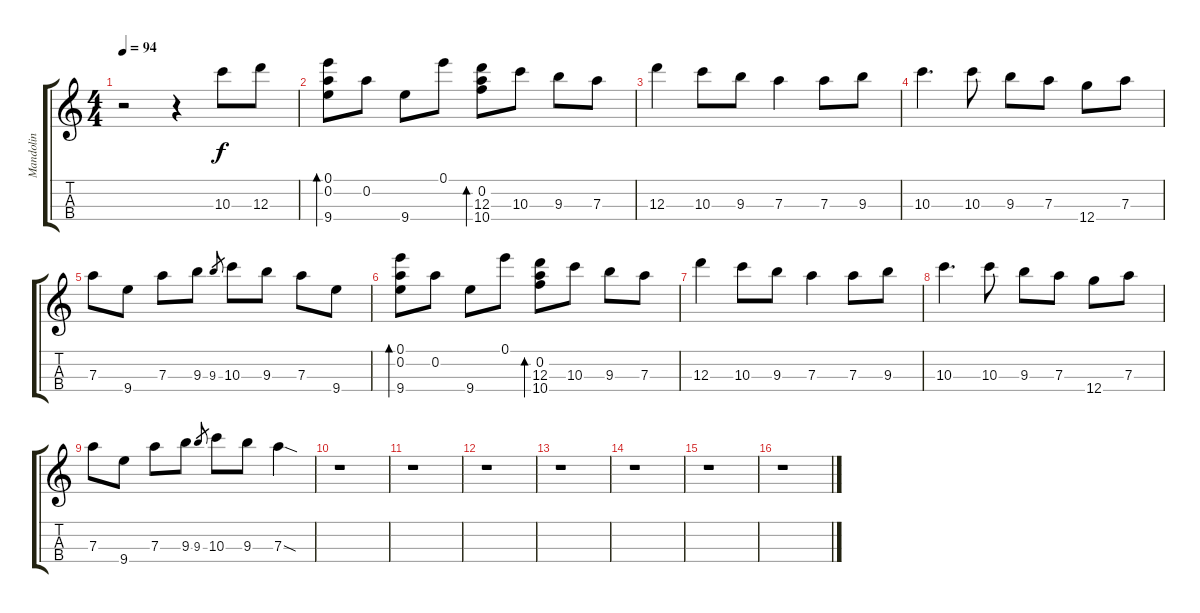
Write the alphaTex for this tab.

\track ("Mandolin" "Mandolin") {instrument acousticguitarsteel}
\staff {score tabs}
\tuning (E5 A4 D4 G3) {hide}
\ts (4 4)
\tempo 94
\clef g2
\ks c
r.2{dy f instrument acousticguitarsteel} r.4 10.3.8 12.3.8 |
(0.1 0.2 9.4).8{bd 120} 0.2.8 9.4.8 0.1.8 (0.2 12.3 10.4).8{bd 120} 10.3.8 9.3.8 7.3.8 |
12.3.4 10.3.8 9.3.8 7.3.4 7.3.8 9.3.8 |
10.3.4{d} 10.3.8 9.3.8 7.3.8 12.4.8 7.3.8 |
7.3.8 9.4.8 7.3.8 9.3.8 9.3.8{gr} 10.3.8 9.3.8 7.3.8 9.4.8 |
(0.1 0.2 9.4).8{bd 120} 0.2.8 9.4.8 0.1.8 (0.2 12.3 10.4).8{bd 120} 10.3.8 9.3.8 7.3.8 |
12.3.4 10.3.8 9.3.8 7.3.4 7.3.8 9.3.8 |
10.3.4{d} 10.3.8 9.3.8 7.3.8 12.4.8 7.3.8 |
7.3.8 9.4.8 7.3.8 9.3.8 9.3.8{gr} 10.3.8 9.3.8 7.3{sod}.4 |
r.1 |
r.1 |
r.1 |
r.1 |
r.1 |
r.1 |
r.1
